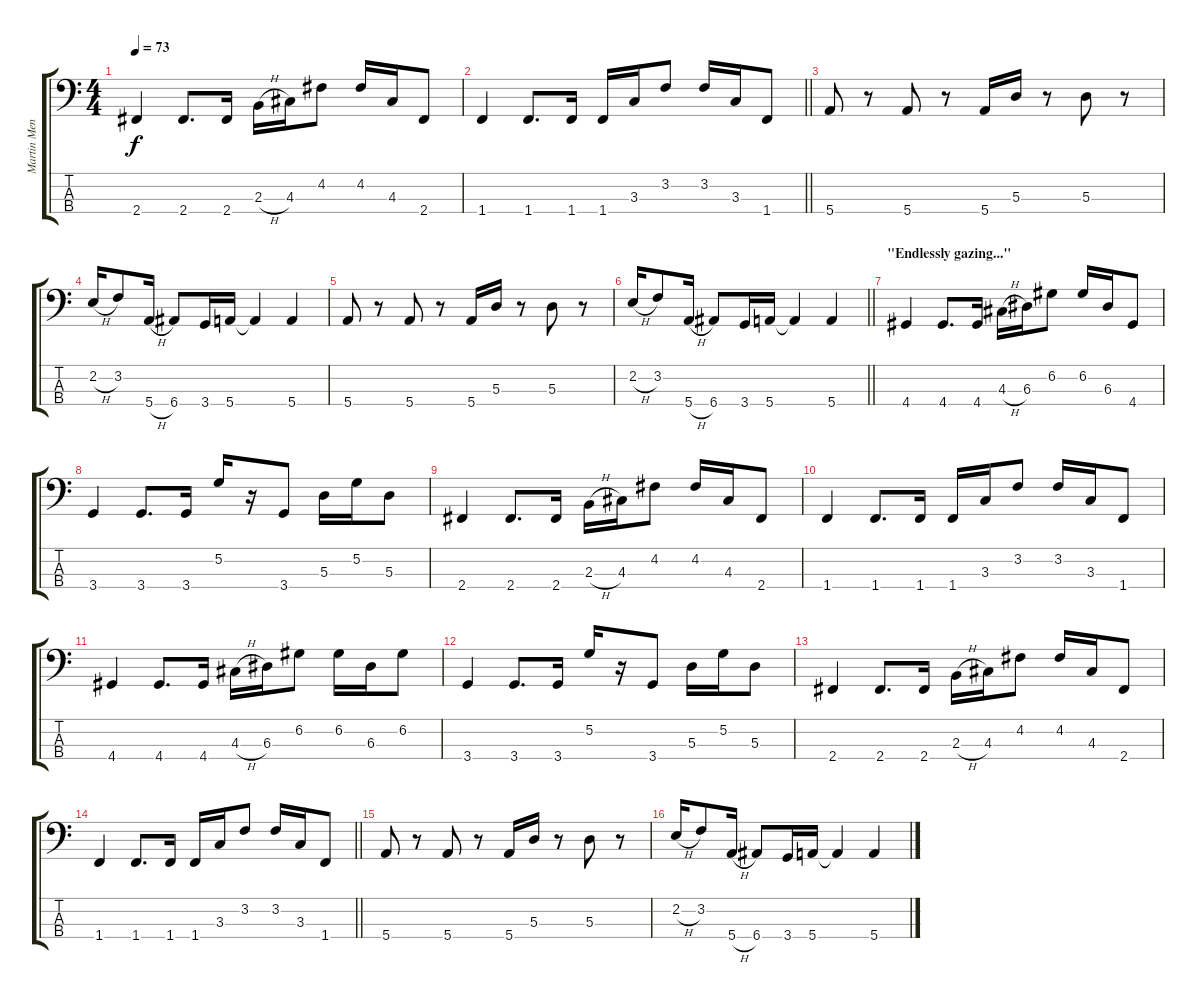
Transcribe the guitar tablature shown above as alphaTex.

\track ("Martin Mendez" "Martin Men") {instrument fretlessbass}
\staff {score tabs}
\tuning (G2 D2 A1 E1) {hide}
\ts (4 4)
\tempo 73
\clef f4
\ks c
2.4.4{dy f} 2.4.8{d} 2.4.16 2.3{h}.16 4.3.16 4.2.8 4.2.16 4.3.16 2.4.8 |
\barLineRight lightlight
1.4.4 1.4.8{d} 1.4.16 1.4.16 3.3.16 3.2.8 3.2.16 3.3.16 1.4.8 |
\section ("" "")
5.4.8 r.8 5.4.8 r.8 5.4.16 5.3.16 r.8 5.3.8 r.8 |
2.2{h}.16 3.2.8 5.4{h}.16 6.4.8 3.4.16 5.4.16 5.4{t}.4 5.4.4 |
5.4.8 r.8 5.4.8 r.8 5.4.16 5.3.16 r.8 5.3.8 r.8 |
\barLineRight lightlight
2.2{h}.16 3.2.8 5.4{h}.16 6.4.8 3.4.16 5.4.16 5.4{t}.4 5.4.4 |
\section ("" "\"Endlessly gazing...\"")
4.4.4 4.4.8{d} 4.4.16 4.3{h}.16 6.3.16 6.2.8 6.2.16 6.3.16 4.4.8 |
3.4.4 3.4.8{d} 3.4.16 5.2.16 r.16 3.4.8 5.3.16 5.2.16 5.3.8 |
2.4.4 2.4.8{d} 2.4.16 2.3{h}.16 4.3.16 4.2.8 4.2.16 4.3.16 2.4.8 |
1.4.4 1.4.8{d} 1.4.16 1.4.16 3.3.16 3.2.8 3.2.16 3.3.16 1.4.8 |
4.4.4 4.4.8{d} 4.4.16 4.3{h}.16 6.3.16 6.2.8 6.2.16 6.3.16 6.2.8 |
3.4.4 3.4.8{d} 3.4.16 5.2.16 r.16 3.4.8 5.3.16 5.2.16 5.3.8 |
2.4.4 2.4.8{d} 2.4.16 2.3{h}.16 4.3.16 4.2.8 4.2.16 4.3.16 2.4.8 |
\barLineRight lightlight
1.4.4 1.4.8{d} 1.4.16 1.4.16 3.3.16 3.2.8 3.2.16 3.3.16 1.4.8 |
\section ("" "")
5.4.8 r.8 5.4.8 r.8 5.4.16 5.3.16 r.8 5.3.8 r.8 |
2.2{h}.16 3.2.8 5.4{h}.16 6.4.8 3.4.16 5.4.16 5.4{t}.4 5.4.4
